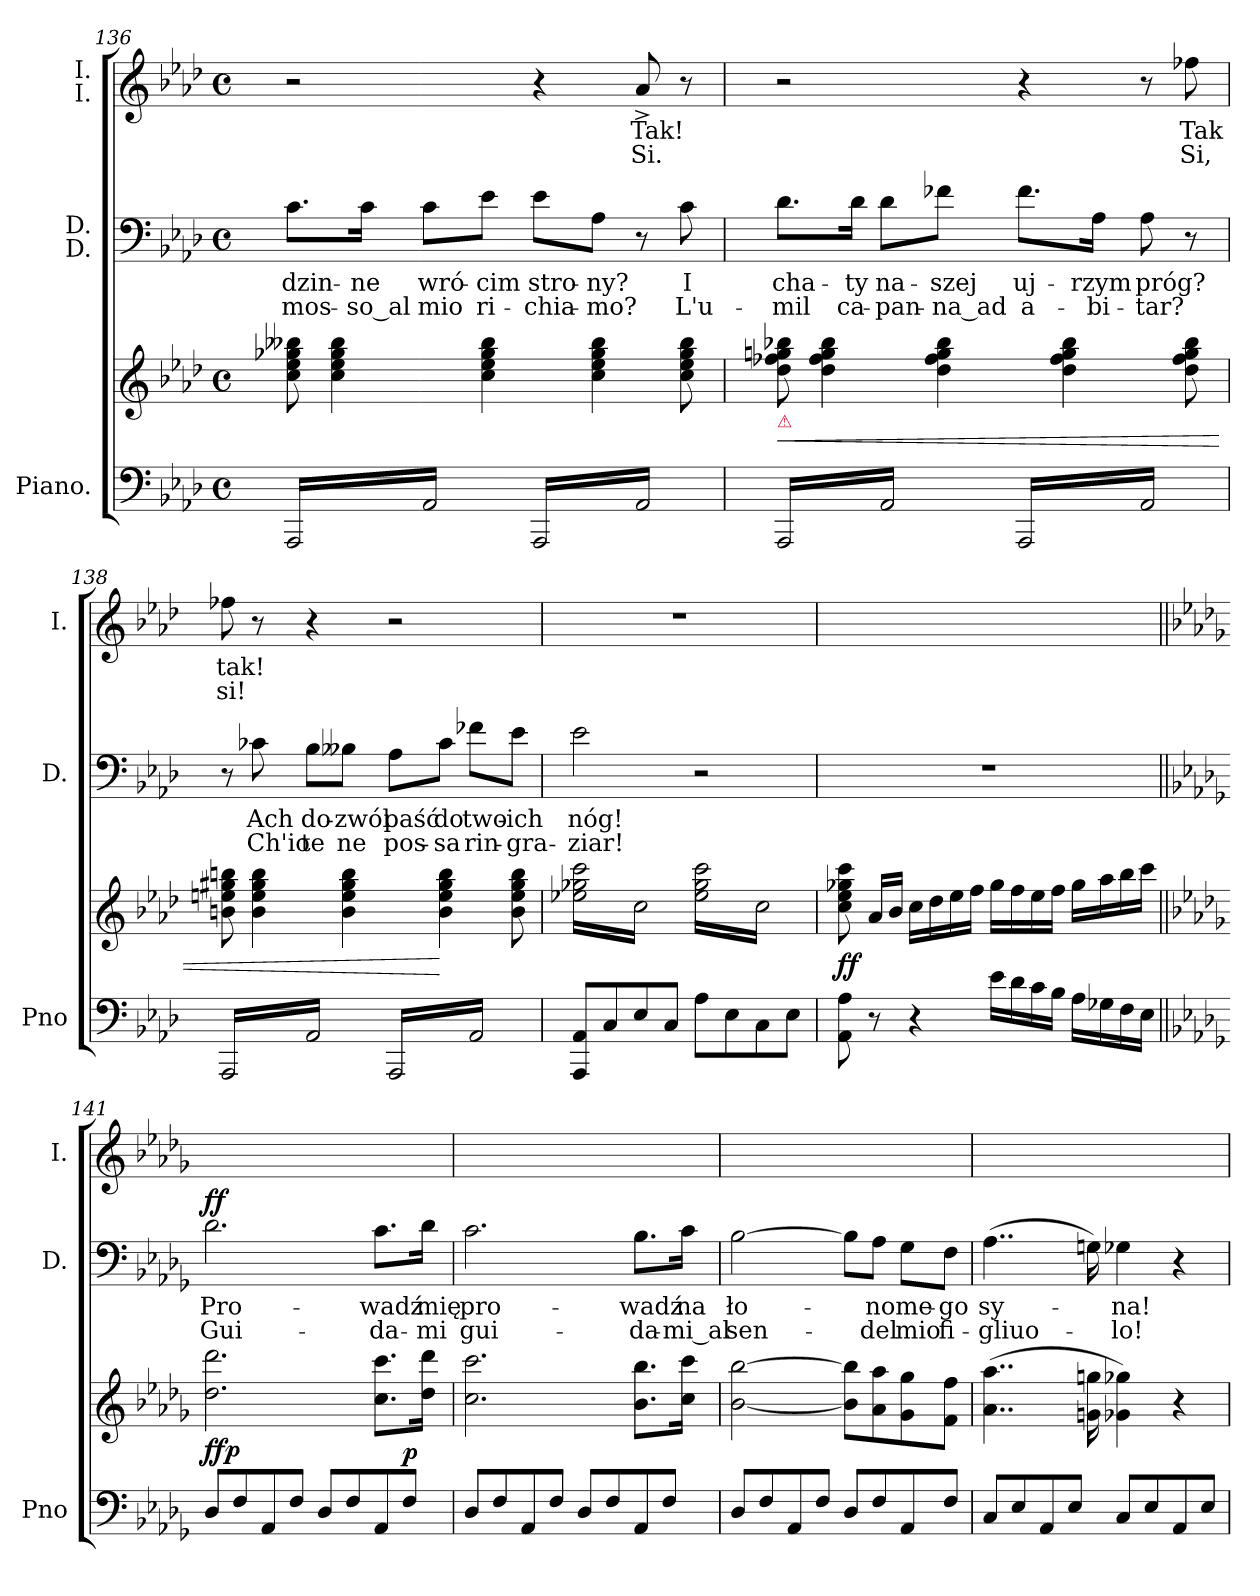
**kern	**kern	**dynam	**kern	**text	**text	**dynam	**kern	**text	**text
*part3	*part3	*part3	*part2	*part2	*part2	*part2	*part1	*part1	*part1
*staff4	*staff3	*staff3/4	*staff2	*staff2	*staff2	*staff2	*staff1	*staff1	*staff1
*I"Piano.	*	*	*I"D.\nD.	*	*	*	*I"I.\nI.	*	*
*I'Pno	*	*	*I'D.	*	*	*	*I'I.	*	*
*clefF4	*clefG2	*	*clefF4	*	*	*	*clefG2	*	*
*	*	*	*	*	*	*	*ITrd8c12	*	*
*k[b-e-a-d-]	*k[b-e-a-d-]	*	*k[b-e-a-d-]	*	*	*	*k[b-e-a-d-]	*	*
*M4/4	*M4/4	*	*M4/4	*	*	*	*M4/4	*	*
*met(c)	*met(c)	*	*met(c)	*	*	*	*met(c)	*	*
=136	=136	=136	=136	=136	=136	=136	=136	=136	=136
*tremolo	*	*	*	*	*	*	*	*	*
16AAA-/LL	8cc\ 8ee-\ 8gg-X\ 8bb--X\	.	8.c\L	-dzin-	-mos-	.	2r	.	.
16AA-/	.	.	.	.	.	.	.	.	.
16AAA-/	4cc\ 4ee-\ 4gg-\ 4bb--\	.	.	.	.	.	.	.	.
16AA-/	.	.	16c\Jk	-ne	-so_al	.	.	.	.
16AAA-/	.	.	8c\L	wró-	mio	.	.	.	.
16AA-/	.	.	.	.	.	.	.	.	.
16AAA-/	4cc\ 4ee-\ 4gg-\ 4bb--\	.	8e-\J	-cim	ri-	.	.	.	.
16AA-/JJ	.	.	.	.	.	.	.	.	.
16AAA-/LL	.	.	8e-\L	stro-	-chia-	.	4r	.	.
16AA-/	.	.	.	.	.	.	.	.	.
16AAA-/	4cc\ 4ee-\ 4gg-\ 4bb--\	.	8A-\J	-ny?	-mo?	.	.	.	.
16AA-/	.	.	.	.	.	.	.	.	.
16AAA-/	.	.	8r	.	.	.	8A-^>/	Tak!	Si.
16AA-/	.	.	.	.	.	.	.	.	.
16AAA-/	8cc\ 8ee-\ 8gg-\ 8bb--\	.	8c\	I	L'u-	.	8r	.	.
16AA-/JJ	.	.	.	.	.	.	.	.	.
=137	=137	=137	=137	=137	=137	=137	=137	=137	=137
!	!LO:TX:b:Bi:color=crimson:t=⚠	!	!	!	!	!	!	!	!
16AAA-/LL	8dd-\ 8ff-X\ 8ggn\ 8bb-X\	<	8.d-\L	cha-	-mil	.	2r	.	.
16AA-/	.	.	.	.	.	.	.	.	.
16AAA-/	4dd-\ 4ff-\ 4gg\ 4bb-\	.	.	.	.	.	.	.	.
16AA-/	.	.	16d-\Jk	-ty	ca-	.	.	.	.
16AAA-/	.	.	8d-\L	na-	-pan-	.	.	.	.
16AA-/	.	.	.	.	.	.	.	.	.
16AAA-/	4dd-\ 4ff-\ 4gg\ 4bb-\	.	8f-X\J	-szej	-na_ad	.	.	.	.
16AA-/JJ	.	.	.	.	.	.	.	.	.
16AAA-/LL	.	.	8.f-\L	uj-	a-	.	4r	.	.
16AA-/	.	.	.	.	.	.	.	.	.
16AAA-/	4dd-\ 4ff-\ 4gg\ 4bb-\	.	.	.	.	.	.	.	.
16AA-/	.	.	16A-\Jk	-rzym	-bi-	.	.	.	.
16AAA-/	.	.	8A-\	próg?	-tar?	.	8r	.	.
16AA-/	.	.	.	.	.	.	.	.	.
16AAA-/	8dd-\ 8ff-\ 8gg\ 8bb-\	.	8r	.	.	.	8f-X\	Tak	Si,
16AA-/JJ	.	.	.	.	.	.	.	.	.
=138	=138	=138	=138	=138	=138	=138	=138	=138	=138
16AAA-/LL	8bn\ 8een\ 8gg#X\ 8bbn\	.	8r	.	.	.	8f-X\	tak!	si!
16AA-/	.	.	.	.	.	.	.	.	.
16AAA-/	4b\ 4ee\ 4gg#\ 4bb\	.	8c-X\	Ach	Ch'io	.	8r	.	.
16AA-/	.	.	.	.	.	.	.	.	.
16AAA-/	.	.	8B-\L	do-	te	.	4r	.	.
16AA-/	.	.	.	.	.	.	.	.	.
16AAA-/	4b\ 4ee\ 4gg#\ 4bb\	.	8B--X\J	-zwól	ne	.	.	.	.
16AA-/JJ	.	.	.	.	.	.	.	.	.
16AAA-/LL	.	.	8A-\L	paść	pos-	.	2r	.	.
16AA-/	.	.	.	.	.	.	.	.	.
16AAA-/	4b\ 4ee\ 4gg#\ 4bb\	[	8c-\J	do	-sa	.	.	.	.
16AA-/	.	.	.	.	.	.	.	.	.
16AAA-/	.	.	8f-X\L	two-	rin-	.	.	.	.
16AA-/	.	.	.	.	.	.	.	.	.
16AAA-/	8b\ 8ee\ 8gg#\ 8bb\	.	8e-\J	-ich	-gra-	.	.	.	.
16AA-/JJ	.	.	.	.	.	.	.	.	.
*Xtremolo	*	*	*	*	*	*	*	*	*
=139	=139	=139	=139	=139	=139	=139	=139	=139	=139
*	*tremolo	*	*	*	*	*	*	*	*
8AAA-/ 8AA-/L	16ee-X\ 16gg-X\ 16ccc\LL	.	2e-\	nóg!	-ziar!	.	1r	.	.
.	16cc\	.	.	.	.	.	.	.	.
8C/	16ee-X\ 16gg-X\ 16ccc\	.	.	.	.	.	.	.	.
.	16cc\	.	.	.	.	.	.	.	.
8E-/	16ee-X\ 16gg-X\ 16ccc\	.	.	.	.	.	.	.	.
.	16cc\	.	.	.	.	.	.	.	.
8C/J	16ee-X\ 16gg-X\ 16ccc\	.	.	.	.	.	.	.	.
.	16cc\JJ	.	.	.	.	.	.	.	.
8A-\L	16ee-\ 16gg-\ 16ccc\LL	.	2r	.	.	.	.	.	.
.	16cc\	.	.	.	.	.	.	.	.
8E-\	16ee-\ 16gg-\ 16ccc\	.	.	.	.	.	.	.	.
.	16cc\	.	.	.	.	.	.	.	.
8C\	16ee-\ 16gg-\ 16ccc\	.	.	.	.	.	.	.	.
.	16cc\	.	.	.	.	.	.	.	.
8E-\J	16ee-\ 16gg-\ 16ccc\	.	.	.	.	.	.	.	.
.	16cc\JJ	.	.	.	.	.	.	.	.
*	*Xtremolo	*	*	*	*	*	*	*	*
=140	=140	=140	=140	=140	=140	=140	=140	=140	=140
8AA-\ 8A-\	8cc\ 8ee-\ 8gg-X\ 8ccc\	ff	1r	.	.	.	1ryy	.	.
.	.	.	.	.	.	.	.	.	.
8r	16a-/LL	.	.	.	.	.	.	.	.
.	16b-/JJ	.	.	.	.	.	.	.	.
4r	16cc\LL	.	.	.	.	.	.	.	.
.	16dd-\	.	.	.	.	.	.	.	.
.	16ee-\	.	.	.	.	.	.	.	.
.	16ff\JJ	.	.	.	.	.	.	.	.
16e-\LL	16gg-\LL	.	.	.	.	.	.	.	.
16d-\	16ff\	.	.	.	.	.	.	.	.
16c\	16ee-\	.	.	.	.	.	.	.	.
16B-\JJ	16ff\JJ	.	.	.	.	.	.	.	.
16A-\LL	16gg-\LL	.	.	.	.	.	.	.	.
16G-X\	16aa-\	.	.	.	.	.	.	.	.
16F\	16bb-\	.	.	.	.	.	.	.	.
16E-\JJ	16ccc\JJ	.	.	.	.	.	.	.	.
=141||	=141||	=141||	=141||	=141||	=141||	=141||	=141||	=141||	=141||
*k[b-e-a-d-g-]	*k[b-e-a-d-g-]	*	*k[b-e-a-d-g-]	*	*	*	*k[b-e-a-d-g-]	*	*
!	!LO:TX:b:t=Cl.	!	!	!	!	!	!	!	!
!	!LO:TX:a:t=Fl.	!	!	!	!	!	!	!	!
!	!	!	!	!	!	!LO:DY:a	!	!	!
*	*^	*	*	*	*	*	*	*	*
8D-/L	2.dd-\ 2.ddd-\	2..ryy	ffp	2.d-\	Pro-	Gui-	ff	1ryy	.	.
8F/	.	.	.	.	.	.	.	.	.	.
8AA-/	.	.	.	.	.	.	.	.	.	.
8F/J	.	.	.	.	.	.	.	.	.	.
8D-/L	.	.	.	.	.	.	.	.	.	.
8F/	.	.	.	.	.	.	.	.	.	.
8AA-/	8.cc\ 8.ccc\L	.	.	8.c\L	-wadź	-da-	.	.	.	.
8F/J	.	8ryy	p	.	.	.	.	.	.	.
.	16dd-\ 16ddd-\Jk	.	.	16d-\Jk	mię	-mi	.	.	.	.
*	*v	*v	*	*	*	*	*	*	*	*
=142	=142	=142	=142	=142	=142	=142	=142	=142	=142
8D-/L	2.cc\ 2.ccc\	.	2.c\	pro-	gui-	.	1ryy	.	.
8F/	.	.	.	.	.	.	.	.	.
8AA-/	.	.	.	.	.	.	.	.	.
8F/J	.	.	.	.	.	.	.	.	.
8D-/L	.	.	.	.	.	.	.	.	.
8F/	.	.	.	.	.	.	.	.	.
8AA-/	8.b-\ 8.bb-\L	.	8.B-\L	-wadź	-da-	.	.	.	.
8F/J	.	.	.	.	.	.	.	.	.
.	16cc\ 16ccc\Jk	.	16c\Jk	na	-mi_al	.	.	.	.
=143	=143	=143	=143	=143	=143	=143	=143	=143	=143
8D-/L	[2b-\ [2bb-\	.	[2B-\	ło-	sen-	.	1ryy	.	.
8F/	.	.	.	.	.	.	.	.	.
8AA-/	.	.	.	.	.	.	.	.	.
8F/J	.	.	.	.	.	.	.	.	.
8D-/L	8b-]\ 8bb-]\L	.	8B-\L]	.	.	.	.	.	.
8F/	8a-\ 8aa-\	.	8A-\J	-no	-del	.	.	.	.
8AA-/	8g-\ 8gg-\	.	8G-\L	me-	mio	.	.	.	.
8F/J	8f\ 8ff\J	.	8F\J	-go	fi-	.	.	.	.
=144	=144	=144	=144	=144	=144	=144	=144	=144	=144
8C/L	(4..a-\ 4..aa-\	.	(4..A-\	sy-	-gliuo-	.	1ryy	.	.
8E-/	.	.	.	.	.	.	.	.	.
8AA-/	.	.	.	.	.	.	.	.	.
8E-/J	.	.	.	.	.	.	.	.	.
.	16gn\ 16ggn\	.	16Gn\)	.	.	.	.	.	.
8C/L	4g-X\ 4gg-X\)	.	4G-X\	-na!	-lo!	.	.	.	.
8E-/	.	.	.	.	.	.	.	.	.
8AA-/	4r	.	4r	.	.	.	.	.	.
8E-/J	.	.	.	.	.	.	.	.	.
=	=	=	=	=	=	=	=	=	=
*-	*-	*-	*-	*-	*-	*-	*-	*-	*-
